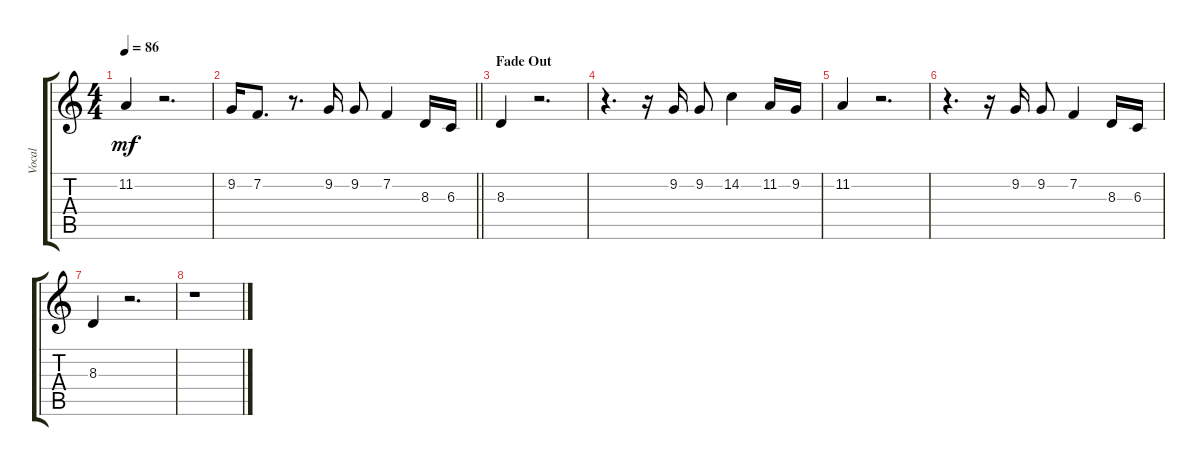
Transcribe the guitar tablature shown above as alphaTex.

\track ("Vocal" "Vocal") {instrument lead6voice}
\staff {score tabs}
\tuning (Eb4 Bb3 Gb3 Db3 Ab2 Eb2) {hide}
\ts (4 4)
\tempo 86
\clef g2
\ks c
11.2.4{dy mf} r.2{d} |
\barLineRight lightlight
9.2.16 7.2.8{d} r.8{d} 9.2.16 9.2.8 7.2.4 8.3.16 6.3.16 |
\section ("" "Fade Out")
8.3.4 r.2{d} |
r.4{d} r.16 9.2.16 9.2.8 14.2.4 11.2.16 9.2.16 |
11.2.4 r.2{d} |
r.4{d} r.16 9.2.16 9.2.8 7.2.4 8.3.16 6.3.16 |
8.3.4 r.2{d} |
r.1
